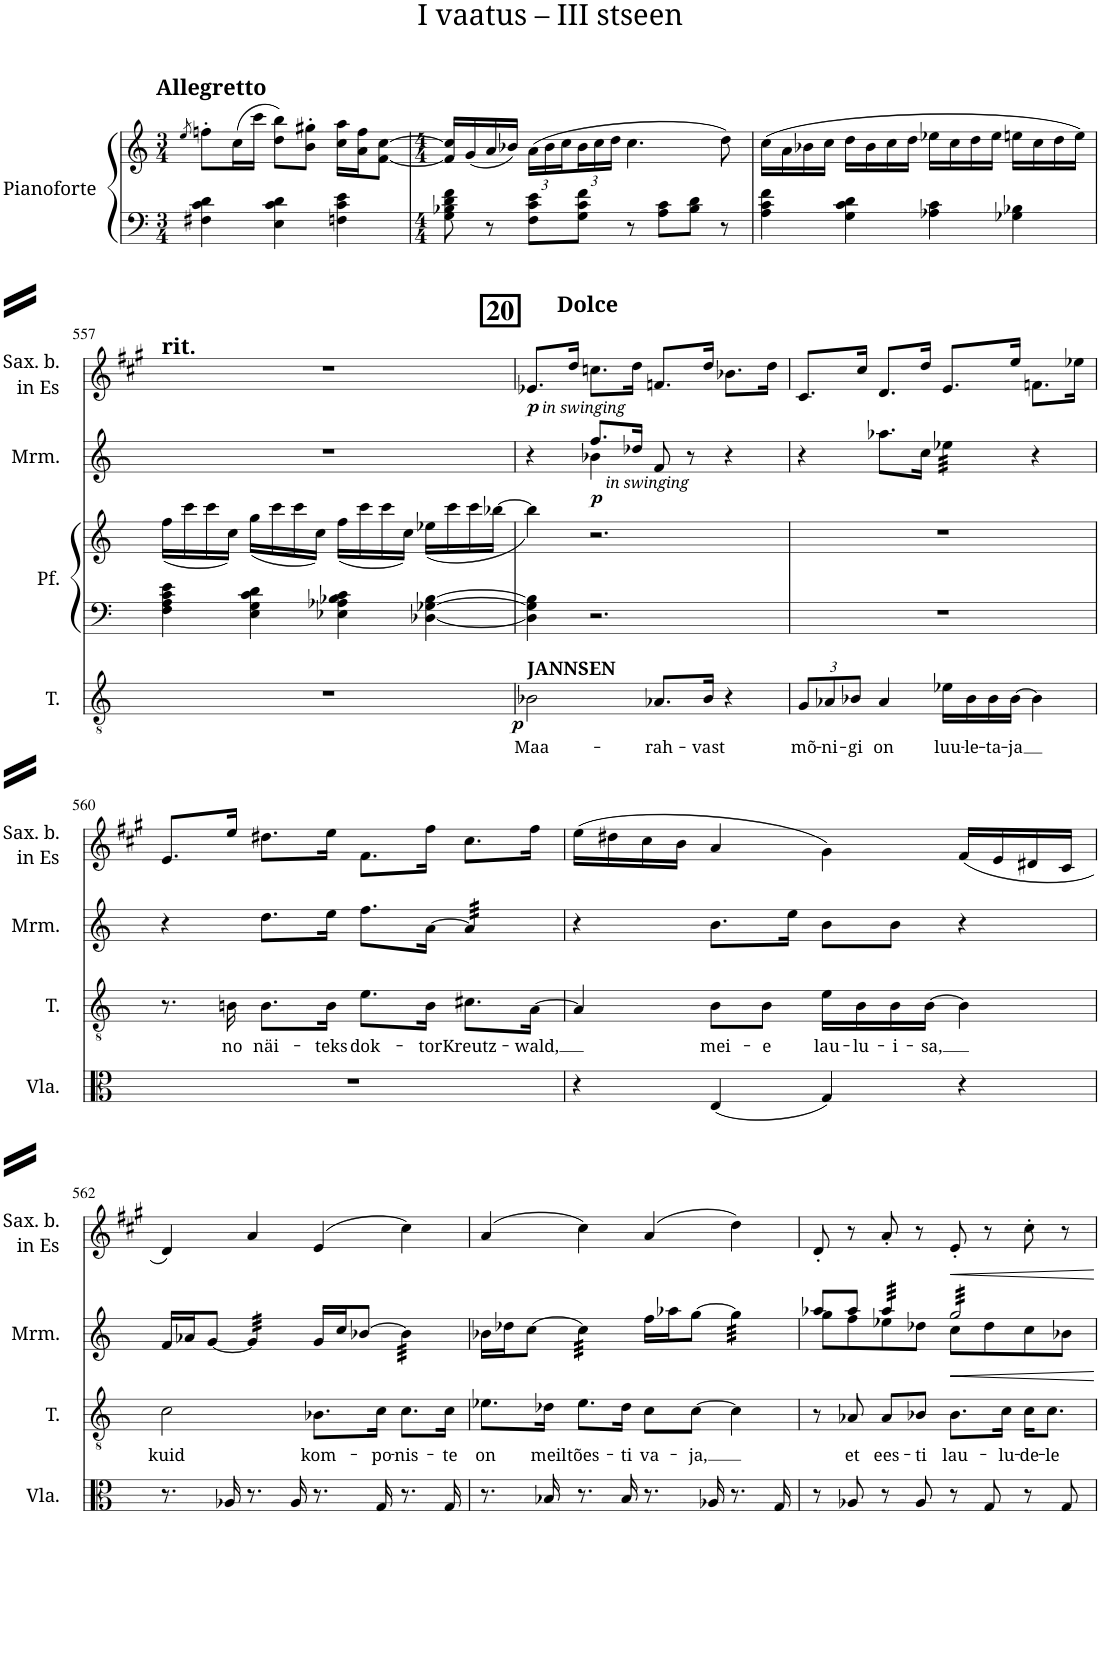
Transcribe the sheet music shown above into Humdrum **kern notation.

**kern	**kern	**text	**dynam	**kern	**kern	**kern	**kern	**kern	**dynam	**kern	**dynam	**kern
*part7	*part6	*part6	*part6	*part5	*part5	*part4	*part3	*part3	*part3	*part2	*part2	*part1
*staff9	*staff8	*staff8	*staff8	*staff7	*staff6	*staff5	*staff4	*staff3	*staff3/4	*staff2	*staff2	*staff1
*I"Viola	*I"Tenore	*	*	*I"Pianoforte	*	*I"Percussioni	*I"Marimba	*	*	*I"Saxofono baritono in Es	*	*I"Saxofono soprano in B
*I'Vla.	*I'T.	*	*	*I'Pf.	*	*I'Perc.	*I'Mrm.	*	*	*I'Sax. b. in Es	*	*I'Sax. s. in B
*stria5	*stria5	*	*	*	*	*	*	*	*	*	*	*
*clefC3	*clefGv2	*	*	*clefF4	*clefG2	*clefX	*clefF4	*clefG2	*	*clefG2	*	*clefG2
*	*	*	*	*	*	*	*	*	*	*Trd12c21	*	*Trd1c2
*k[]	*k[]	*	*	*k[]	*k[]	*k[]	*k[]	*k[]	*	*k[f#c#g#]	*	*k[f#c#]
*M3/4	*M3/4	*	*	*M3/4	*M3/4	*M3/4	*M3/4	*M3/4	*	*M3/4	*	*M3/4
=554	=554	=554	=554	=554	=554	=554	=554	=554	=554	=554	=554	=554
.	.	.	.	.	8qee/	.	.	.	.	.	.	.
!	!	!	!	!	!	!	!	!	!	!	!	!LO:TX:a:B:t=Allegretto
2.r	2.r	.	.	4F#X\ 4c\ 4d\	8ffn'\L	2.r	2.r	2.r	.	2.r	.	2.r
.	.	.	.	.	(16cc\L	.	.	.	.	.	.	.
.	.	.	.	.	16ccc\JJ	.	.	.	.	.	.	.
.	.	.	.	4E\ 4c\ 4d\	8dd\ 8bb\L)	.	.	.	.	.	.	.
.	.	.	.	.	8b\' 8gg#X\'J	.	.	.	.	.	.	.
.	.	.	.	4Fn\ 4c\ 4e\	16cc\ 16aa\LL	.	.	.	.	.	.	.
.	.	.	.	.	16a\ 16ff\J	.	.	.	.	.	.	.
.	.	.	.	.	[8f\ [8cc\J	.	.	.	.	.	.	.
=555	=555	=555	=555	=555	=555	=555	=555	=555	=555	=555	=555	=555
*M4/4	*M4/4	*	*	*M4/4	*M4/4	*M4/4	*M4/4	*M4/4	*	*M4/4	*	*M4/4
1r	1r	.	.	8G\ 8B-X\ 8d\ 8f\	16f/] 16cc/]LL	1r	1r	1r	.	1r	.	1r
.	.	.	.	.	(16g/	.	.	.	.	.	.	.
.	.	.	.	8r	16a/	.	.	.	.	.	.	.
.	.	.	.	.	16b-X/JJ)	.	.	.	.	.	.	.
*	*	*	*	*	*Xbrackettup	*	*	*	*	*	*	*
.	.	.	.	8F\ 8c\ 8e\L	(24a\LL	.	.	.	.	.	.	.
.	.	.	.	.	24b-\	.	.	.	.	.	.	.
.	.	.	.	.	24cc\	.	.	.	.	.	.	.
.	.	.	.	8G\ 8c\ 8f\J	24b-\	.	.	.	.	.	.	.
.	.	.	.	.	24cc\	.	.	.	.	.	.	.
.	.	.	.	.	24dd\JJ	.	.	.	.	.	.	.
.	.	.	.	8r	4.cc\	.	.	.	.	.	.	.
.	.	.	.	8A\ 8c\L	.	.	.	.	.	.	.	.
.	.	.	.	8B-\ 8d\J	.	.	.	.	.	.	.	.
.	.	.	.	8r	8dd\)	.	.	.	.	.	.	.
=556	=556	=556	=556	=556	=556	=556	=556	=556	=556	=556	=556	=556
1r	1r	.	.	4A\ 4c\ 4f\	(16cc\LL	1r	1r	1r	.	1r	.	1r
.	.	.	.	.	16a\	.	.	.	.	.	.	.
.	.	.	.	.	16b-X\	.	.	.	.	.	.	.
.	.	.	.	.	16cc\JJ	.	.	.	.	.	.	.
.	.	.	.	4G\ 4c\ 4d\	16dd\LL	.	.	.	.	.	.	.
.	.	.	.	.	16b-\	.	.	.	.	.	.	.
.	.	.	.	.	16cc\	.	.	.	.	.	.	.
.	.	.	.	.	16dd\JJ	.	.	.	.	.	.	.
.	.	.	.	4A-X\ 4c\	16ee-X\LL	.	.	.	.	.	.	.
.	.	.	.	.	16cc\	.	.	.	.	.	.	.
.	.	.	.	.	16dd\	.	.	.	.	.	.	.
.	.	.	.	.	16ee-\JJ	.	.	.	.	.	.	.
.	.	.	.	4G-X\ 4B-X\	16een\LL	.	.	.	.	.	.	.
.	.	.	.	.	16cc\	.	.	.	.	.	.	.
.	.	.	.	.	16dd\	.	.	.	.	.	.	.
.	.	.	.	.	16ee\JJ)	.	.	.	.	.	.	.
!!LO:LB:g=z
=557	=557	=557	=557	=557	=557	=557	=557	=557	=557	=557	=557	=557
!	!	!	!	!	!	!	!	!	!	!	!	!LO:TX:a:B:t=rit.
1r	1r	.	.	4F\ 4A\ 4c\ 4e\	(<16ff\LL	1r	1r	1r	.	1r	.	1r
.	.	.	.	.	16ccc\	.	.	.	.	.	.	.
.	.	.	.	.	16ccc\	.	.	.	.	.	.	.
.	.	.	.	.	16cc\JJ)	.	.	.	.	.	.	.
.	.	.	.	4E\ 4G\ 4c\ 4d\	(<16gg\LL	.	.	.	.	.	.	.
.	.	.	.	.	16ccc\	.	.	.	.	.	.	.
.	.	.	.	.	16ccc\	.	.	.	.	.	.	.
.	.	.	.	.	16cc\JJ)	.	.	.	.	.	.	.
.	.	.	.	4E-X\ 4A-X\ 4B-X\ 4c\	(<16ff\LL	.	.	.	.	.	.	.
.	.	.	.	.	16ccc\	.	.	.	.	.	.	.
.	.	.	.	.	16ccc\	.	.	.	.	.	.	.
.	.	.	.	.	16cc\JJ)	.	.	.	.	.	.	.
.	.	.	.	[4D-X\ [4G-X\ [4B-\	(<16ee-X\LL	.	.	.	.	.	.	.
.	.	.	.	.	16ccc\	.	.	.	.	.	.	.
.	.	.	.	.	16ccc\	.	.	.	.	.	.	.
.	.	.	.	.	[16bb-X\JJ	.	.	.	.	.	.	.
=558	=558	=558	=558	=558	=558	=558	=558	=558	=558	=558	=558	=558
!!LO:REH:place=s1:a:B:fs=18:t=20
!	!	!	!	!	!	!	!	!	!	!	!	!LO:TX:a:B:t=Dolce
!	!	!	!	!	!	!	!	!	!	!LO:TX:b:i:t=in swinging	!	!
!	!LO:TX:a:B:t=JANNSEN	!	!	!	!	!	!	!	!	!	!	!
!	!	!LO:LY:b	!LO:DY:b	!	!	!	!	!	!	!	!LO:DY:b	!
*	*	*	*	*	*	*	*	*^	*	*	*	*
1r	2B-X\	Maa-	p	4D-\] 4G-\] 4B-\]	4bb-\])	1r	1r	4r	4ryy	.	8.e-X/L	p	1r
.	.	.	.	.	.	.	.	.	.	.	16dd/Jk	.	.
!	!	!	!	!	!	!	!	!LO:TX:b:i:t=in swinging	!	!	!	!	!
!	!	!	!	!	!	!	!	!	!	!LO:DY:b	!	!	!
.	.	.	.	2.r	2.r	.	.	8.ff/L	4b-X\	p	8.ccn\L	.	.
.	.	.	.	.	.	.	.	16dd-X/Jk	.	.	16dd\Jk	.	.
!	!	!LO:LY:b	!	!	!	!	!	!	!	!	!	!	!
.	8.A-X/L	-rah-	.	.	.	.	.	8f/	2ryy	.	8.fn/L	.	.
.	.	.	.	.	.	.	.	8r	.	.	.	.	.
!	!	!LO:LY:b	!	!	!	!	!	!	!	!	!	!	!
.	16B-/Jk	-vast	.	.	.	.	.	.	.	.	16dd/Jk	.	.
.	4r	.	.	.	.	.	.	4r	.	.	8.b-X\L	.	.
.	.	.	.	.	.	.	.	.	.	.	16dd\Jk	.	.
*	*	*	*	*	*	*	*	*v	*v	*	*	*	*
=559	=559	=559	=559	=559	=559	=559	=559	=559	=559	=559	=559	=559
*	*Xbrackettup	*	*	*	*	*	*	*	*	*	*	*
!	!	!LO:LY:b	!	!	!	!	!	!	!	!	!	!
1r	12G/L	mõ-	.	1r	1r	1r	1r	4r	.	8.c#/L	.	1r
!	!	!LO:LY:b	!	!	!	!	!	!	!	!	!	!
.	12A-X/	-ni-	.	.	.	.	.	.	.	.	.	.
!	!	!LO:LY:b	!	!	!	!	!	!	!	!	!	!
.	12B-X/J	-gi	.	.	.	.	.	.	.	.	.	.
.	.	.	.	.	.	.	.	.	.	16cc#/Jk	.	.
!	!	!LO:LY:b	!	!	!	!	!	!	!	!	!	!
.	4A-/	on	.	.	.	.	.	8.aa-X\L	.	8.d/L	.	.
.	.	.	.	.	.	.	.	16cc\Jk	.	16dd/Jk	.	.
!	!	!LO:LY:b	!	!	!	!	!	!	!	!	!	!
*	*	*	*	*	*	*	*	*tremolo	*	*	*	*
.	16e-X\LL	luu-	.	.	.	.	.	32ee-X\LLL	.	8.e/L	.	.
.	.	.	.	.	.	.	.	32ee-X\	.	.	.	.
!	!	!LO:LY:b	!	!	!	!	!	!	!	!	!	!
.	16B-\	-le-	.	.	.	.	.	32ee-X\	.	.	.	.
.	.	.	.	.	.	.	.	32ee-X\	.	.	.	.
!	!	!LO:LY:b	!	!	!	!	!	!	!	!	!	!
.	16B-\	-ta-	.	.	.	.	.	32ee-X\	.	.	.	.
.	.	.	.	.	.	.	.	32ee-X\	.	.	.	.
!	!	!LO:LY:b	!	!	!	!	!	!	!	!	!	!
.	[16B-\JJ	-ja	.	.	.	.	.	32ee-X\	.	16ee/Jk	.	.
.	.	.	.	.	.	.	.	32ee-X\JJJ	.	.	.	.
*	*	*	*	*	*	*	*	*Xtremolo	*	*	*	*
.	4B-\]	.	.	.	.	.	.	4r	.	8.fn\L	.	.
.	.	.	.	.	.	.	.	.	.	16ee-X\Jk	.	.
!!LO:LB:g=z
=560	=560	=560	=560	=560	=560	=560	=560	=560	=560	=560	=560	=560
1r	8.r	.	.	1r	1r	1r	1r	4r	.	8.e/L	.	1r
!	!	!LO:LY:b	!	!	!	!	!	!	!	!	!	!
.	16Bn\	no	.	.	.	.	.	.	.	16ee/Jk	.	.
!	!	!LO:LY:b	!	!	!	!	!	!	!	!	!	!
.	8.B\L	näi-	.	.	.	.	.	8.dd\L	.	8.dd#X\L	.	.
!	!	!LO:LY:b	!	!	!	!	!	!	!	!	!	!
.	16B\Jk	-teks	.	.	.	.	.	16ee\Jk	.	16ee\Jk	.	.
!	!	!LO:LY:b	!	!	!	!	!	!	!	!	!	!
.	8.e\L	dok-	.	.	.	.	.	8.ff\L	.	8.f#\L	.	.
!	!	!LO:LY:b	!	!	!	!	!	!	!	!	!	!
.	16B\Jk	-tor	.	.	.	.	.	[16a\Jk	.	16ff#\Jk	.	.
!	!	!LO:LY:b	!	!	!	!	!	!	!	!	!	!
*	*	*	*	*	*	*	*	*tremolo	*	*	*	*
.	8.c#X\L	Kreutz-	.	.	.	.	.	32a/]LLL	.	8.cc#\L	.	.
.	.	.	.	.	.	.	.	32a/	.	.	.	.
.	.	.	.	.	.	.	.	32a/	.	.	.	.
.	.	.	.	.	.	.	.	32a/	.	.	.	.
.	.	.	.	.	.	.	.	32a/	.	.	.	.
.	.	.	.	.	.	.	.	32a/	.	.	.	.
!	!	!LO:LY:b	!	!	!	!	!	!	!	!	!	!
.	[16A\Jk	-wald,	.	.	.	.	.	32a/	.	16ff#\Jk	.	.
.	.	.	.	.	.	.	.	32a/JJJ	.	.	.	.
*	*	*	*	*	*	*	*	*Xtremolo	*	*	*	*
=561	=561	=561	=561	=561	=561	=561	=561	=561	=561	=561	=561	=561
4r	4A/]	.	.	1r	1r	1r	1r	4r	.	(16ee\LL	.	1r
.	.	.	.	.	.	.	.	.	.	16dd#X\	.	.
.	.	.	.	.	.	.	.	.	.	16cc#\	.	.
.	.	.	.	.	.	.	.	.	.	16b\JJ	.	.
!	!	!LO:LY:b	!	!	!	!	!	!	!	!	!	!
(4E/	8B\L	mei-	.	.	.	.	.	8.b\L	.	4a/	.	.
!	!	!LO:LY:b	!	!	!	!	!	!	!	!	!	!
.	8B\J	-e	.	.	.	.	.	.	.	.	.	.
.	.	.	.	.	.	.	.	16ee\Jk	.	.	.	.
!	!	!LO:LY:b	!	!	!	!	!	!	!	!	!	!
4G/)	16e\LL	lau-	.	.	.	.	.	8b\L	.	4g#\)	.	.
!	!	!LO:LY:b	!	!	!	!	!	!	!	!	!	!
.	16B\	-lu-	.	.	.	.	.	.	.	.	.	.
!	!	!LO:LY:b	!	!	!	!	!	!	!	!	!	!
.	16B\	-i-	.	.	.	.	.	8b\J	.	.	.	.
!	!	!LO:LY:b	!	!	!	!	!	!	!	!	!	!
.	[16B\JJ	-sa,	.	.	.	.	.	.	.	.	.	.
4r	4B\]	.	.	.	.	.	.	4r	.	(16f#/LL	.	.
.	.	.	.	.	.	.	.	.	.	16e/	.	.
.	.	.	.	.	.	.	.	.	.	16d#X/	.	.
.	.	.	.	.	.	.	.	.	.	16c#/JJ	.	.
!!LO:LB:g=z
=562	=562	=562	=562	=562	=562	=562	=562	=562	=562	=562	=562	=562
!	!	!LO:LY:b	!	!	!	!	!	!	!	!	!	!
8.r	2c\	kuid	.	1r	1r	1r	1r	16f/LL	.	4d/)	.	1r
.	.	.	.	.	.	.	.	16a-X/J	.	.	.	.
.	.	.	.	.	.	.	.	[8g/J	.	.	.	.
16A-X/	.	.	.	.	.	.	.	.	.	.	.	.
*	*	*	*	*	*	*	*	*tremolo	*	*	*	*
8.r	.	.	.	.	.	.	.	32g/]LLL	.	4a/	.	.
.	.	.	.	.	.	.	.	32g/	.	.	.	.
.	.	.	.	.	.	.	.	32g/	.	.	.	.
.	.	.	.	.	.	.	.	32g/	.	.	.	.
.	.	.	.	.	.	.	.	32g/	.	.	.	.
.	.	.	.	.	.	.	.	32g/	.	.	.	.
16A-/	.	.	.	.	.	.	.	32g/	.	.	.	.
.	.	.	.	.	.	.	.	32g/JJJ	.	.	.	.
*	*	*	*	*	*	*	*	*Xtremolo	*	*	*	*
!	!	!LO:LY:b	!	!	!	!	!	!	!	!	!	!
8.r	8.B-X\L	kom-	.	.	.	.	.	16g/LL	.	(4e/	.	.
.	.	.	.	.	.	.	.	16cc/J	.	.	.	.
.	.	.	.	.	.	.	.	[8b-X/J	.	.	.	.
!	!	!LO:LY:b	!	!	!	!	!	!	!	!	!	!
16G/	16c\Jk	-po-	.	.	.	.	.	.	.	.	.	.
!	!	!LO:LY:b	!	!	!	!	!	!	!	!	!	!
*	*	*	*	*	*	*	*	*tremolo	*	*	*	*
8.r	8.c\L	-nis-	.	.	.	.	.	32b-\]LLL	.	4cc#\)	.	.
.	.	.	.	.	.	.	.	32b-\	.	.	.	.
.	.	.	.	.	.	.	.	32b-\	.	.	.	.
.	.	.	.	.	.	.	.	32b-\	.	.	.	.
.	.	.	.	.	.	.	.	32b-\	.	.	.	.
.	.	.	.	.	.	.	.	32b-\	.	.	.	.
!	!	!LO:LY:b	!	!	!	!	!	!	!	!	!	!
16G/	16c\Jk	-te	.	.	.	.	.	32b-\	.	.	.	.
.	.	.	.	.	.	.	.	32b-\JJJ	.	.	.	.
*	*	*	*	*	*	*	*	*Xtremolo	*	*	*	*
=563	=563	=563	=563	=563	=563	=563	=563	=563	=563	=563	=563	=563
!	!	!LO:LY:b	!	!	!	!	!	!	!	!	!	!
8.r	8.e-X\L	on	.	1r	1r	1r	1r	16b-X\LL	.	(4a/	.	1r
.	.	.	.	.	.	.	.	16dd-X\J	.	.	.	.
.	.	.	.	.	.	.	.	[8cc\J	.	.	.	.
!	!	!LO:LY:b	!	!	!	!	!	!	!	!	!	!
16B-X/	16d-X\Jk	meil	.	.	.	.	.	.	.	.	.	.
!	!	!LO:LY:b	!	!	!	!	!	!	!	!	!	!
*	*	*	*	*	*	*	*	*tremolo	*	*	*	*
8.r	8.e-\L	tões-	.	.	.	.	.	32cc\]LLL	.	4cc#\)	.	.
.	.	.	.	.	.	.	.	32cc\	.	.	.	.
.	.	.	.	.	.	.	.	32cc\	.	.	.	.
.	.	.	.	.	.	.	.	32cc\	.	.	.	.
.	.	.	.	.	.	.	.	32cc\	.	.	.	.
.	.	.	.	.	.	.	.	32cc\	.	.	.	.
!	!	!LO:LY:b	!	!	!	!	!	!	!	!	!	!
16B-/	16d-\Jk	-ti	.	.	.	.	.	32cc\	.	.	.	.
.	.	.	.	.	.	.	.	32cc\JJJ	.	.	.	.
*	*	*	*	*	*	*	*	*Xtremolo	*	*	*	*
!	!	!LO:LY:b	!	!	!	!	!	!	!	!	!	!
8.r	8c\L	va-	.	.	.	.	.	16ff\LL	.	(4a/	.	.
.	.	.	.	.	.	.	.	16aa-X\J	.	.	.	.
!	!	!LO:LY:b	!	!	!	!	!	!	!	!	!	!
.	[8c\J	-ja,	.	.	.	.	.	[8gg\J	.	.	.	.
16A-X/	.	.	.	.	.	.	.	.	.	.	.	.
*	*	*	*	*	*	*	*	*tremolo	*	*	*	*
8.r	4c\]	.	.	.	.	.	.	32gg\]LLL	.	4dd\)	.	.
.	.	.	.	.	.	.	.	32gg\	.	.	.	.
.	.	.	.	.	.	.	.	32gg\	.	.	.	.
.	.	.	.	.	.	.	.	32gg\	.	.	.	.
.	.	.	.	.	.	.	.	32gg\	.	.	.	.
.	.	.	.	.	.	.	.	32gg\	.	.	.	.
16G/	.	.	.	.	.	.	.	32gg\	.	.	.	.
.	.	.	.	.	.	.	.	32gg\JJJ	.	.	.	.
*	*	*	*	*	*	*	*	*Xtremolo	*	*	*	*
=564	=564	=564	=564	=564	=564	=564	=564	=564	=564	=564	=564	=564
*	*	*	*	*	*	*	*	*^	*	*	*	*
8r	8r	.	.	1r	1r	1r	1r	8aa-X/L	8gg\L	.	8d'/	.	1r
!	!	!LO:LY:b	!	!	!	!	!	!	!	!	!	!	!
8A-X/	8A-X/	et	.	.	.	.	.	8aa-/J	8ff\	.	8r	.	.
!	!	!LO:LY:b	!	!	!	!	!	!	!	!	!	!	!
*	*	*	*	*	*	*	*	*tremolo	*	*	*	*	*
8r	8A-/L	ees-	.	.	.	.	.	32aa-/LLL	8ee-X\	.	8a'/	.	.
.	.	.	.	.	.	.	.	32aa-/	.	.	.	.	.
.	.	.	.	.	.	.	.	32aa-/	.	.	.	.	.
.	.	.	.	.	.	.	.	32aa-/	.	.	.	.	.
!	!	!LO:LY:b	!	!	!	!	!	!	!	!	!	!	!
8A-/	8B-X/J	-ti	.	.	.	.	.	32aa-/	8dd-X\J	.	8r	.	.
.	.	.	.	.	.	.	.	32aa-/	.	.	.	.	.
.	.	.	.	.	.	.	.	32aa-/	.	.	.	.	.
.	.	.	.	.	.	.	.	32aa-/JJJ	.	.	.	.	.
!	!	!LO:LY:b	!	!	!	!	!	!	!	!	!	!	!
8r	8.B-\L	lau-	.	.	.	.	.	32gg/LLL	8cc\L	.	8e'/	.	.
.	.	.	.	.	.	.	.	32gg/	.	.	.	.	.
.	.	.	.	.	.	.	.	32gg/	.	.	.	.	.
.	.	.	.	.	.	.	.	32gg/	.	.	.	.	.
8G/	.	.	.	.	.	.	.	32gg/	8dd-\	.	8r	.	.
.	.	.	.	.	.	.	.	32gg/	.	.	.	.	.
!	!	!LO:LY:b	!	!	!	!	!	!	!	!	!	!	!
.	16c\Jk	-lu-	.	.	.	.	.	32gg/	.	.	.	.	.
.	.	.	.	.	.	.	.	32gg/	.	.	.	.	.
!	!	!LO:LY:b	!	!	!	!	!	!	!	!	!	!	!
8r	16c\KL	-de-	.	.	.	.	.	32gg/	8cc\	.	8cc#'\	.	.
.	.	.	.	.	.	.	.	32gg/	.	.	.	.	.
!	!	!LO:LY:b	!	!	!	!	!	!	!	!	!	!	!
.	8.c\J	-le	.	.	.	.	.	32gg/	.	.	.	.	.
.	.	.	.	.	.	.	.	32gg/	.	.	.	.	.
8G/	.	.	.	.	.	.	.	32gg/	8b-X\J	.	8r	.	.
.	.	.	.	.	.	.	.	32gg/	.	.	.	.	.
.	.	.	.	.	.	.	.	32gg/	.	.	.	.	.
.	.	.	.	.	.	.	.	32gg/JJJ	.	.	.	.	.
*	*	*	*	*	*	*	*	*Xtremolo	*	*	*	*	*
*	*	*	*	*	*	*	*	*v	*v	*	*	*	*
=	=	=	=	=	=	=	=	=	=	=	=	=
*-	*-	*-	*-	*-	*-	*-	*-	*-	*-	*-	*-	*-
